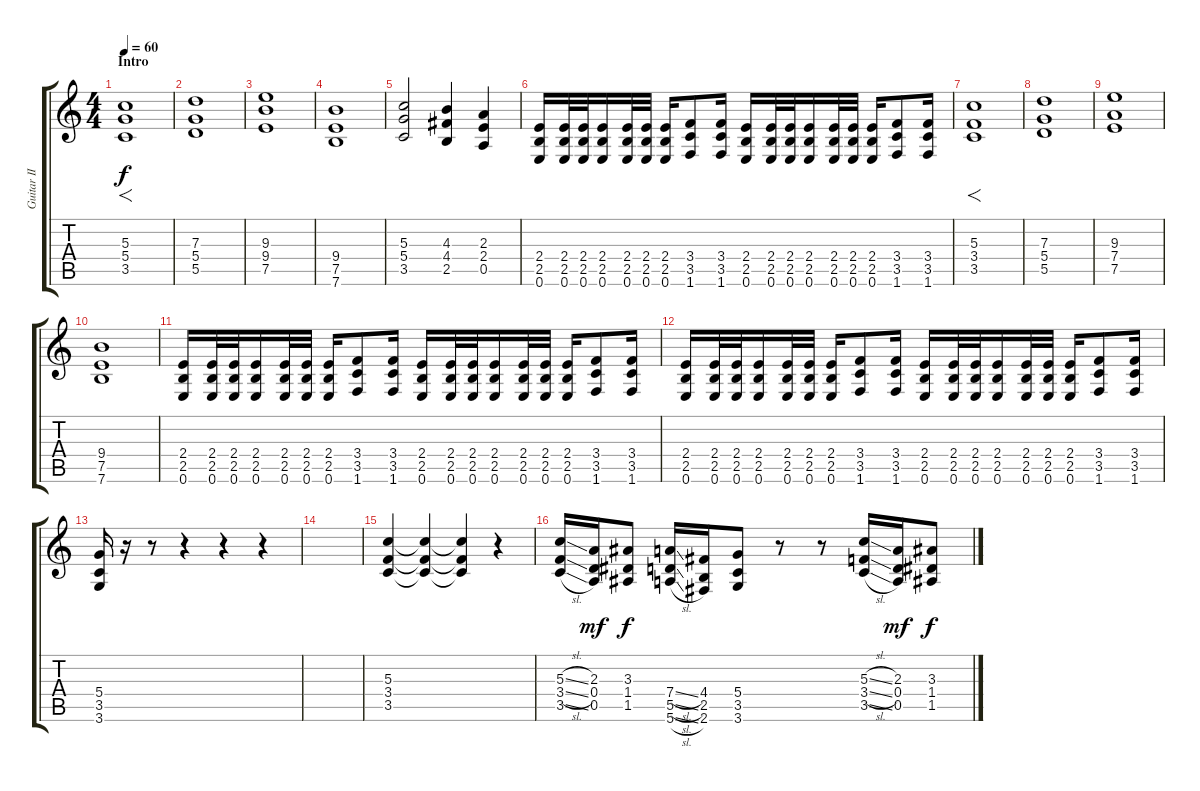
\track ("Guitar II" "Guitar II") {instrument acousticguitarsteel}
\staff {score tabs}
\tuning (E4 B3 G3 D3 A2 E2) {hide}
\ts (4 4)
\section ("" "Intro")
\tempo 60
\clef g2
\ks c
(5.3 5.4 3.5).1{f dy f instrument distortionguitar} |
(7.3 5.4 5.5).1 |
(9.3 9.4 7.5).1 |
(9.4 7.5 7.6).1 |
(5.3 5.4 3.5).2 (4.3 4.4 2.5).4 (2.3 2.4 0.5).4 |
(2.4 2.5 0.6).16 (2.4 2.5 0.6).32 (2.4 2.5 0.6).32 (2.4 2.5 0.6).16 (2.4 2.5 0.6).32 (2.4 2.5 0.6).32 (2.4 2.5 0.6).16 (3.4 3.5 1.6).8 (3.4 3.5 1.6).16 (2.4 2.5 0.6).16 (2.4 2.5 0.6).32 (2.4 2.5 0.6).32 (2.4 2.5 0.6).16 (2.4 2.5 0.6).32 (2.4 2.5 0.6).32 (2.4 2.5 0.6).16 (3.4 3.5 1.6).8 (3.4 3.5 1.6).16 |
(5.3 3.4 3.5).1{f} |
(7.3 5.4 5.5).1 |
(9.3 7.4 7.5).1 |
(9.4 7.5 7.6).1 |
(2.4 2.5 0.6).16 (2.4 2.5 0.6).32 (2.4 2.5 0.6).32 (2.4 2.5 0.6).16 (2.4 2.5 0.6).32 (2.4 2.5 0.6).32 (2.4 2.5 0.6).16 (3.4 3.5 1.6).8 (3.4 3.5 1.6).16 (2.4 2.5 0.6).16 (2.4 2.5 0.6).32 (2.4 2.5 0.6).32 (2.4 2.5 0.6).16 (2.4 2.5 0.6).32 (2.4 2.5 0.6).32 (2.4 2.5 0.6).16 (3.4 3.5 1.6).8 (3.4 3.5 1.6).16 |
(2.4 2.5 0.6).16 (2.4 2.5 0.6).32 (2.4 2.5 0.6).32 (2.4 2.5 0.6).16 (2.4 2.5 0.6).32 (2.4 2.5 0.6).32 (2.4 2.5 0.6).16 (3.4 3.5 1.6).8 (3.4 3.5 1.6).16 (2.4 2.5 0.6).16 (2.4 2.5 0.6).32 (2.4 2.5 0.6).32 (2.4 2.5 0.6).16 (2.4 2.5 0.6).32 (2.4 2.5 0.6).32 (2.4 2.5 0.6).16 (3.4 3.5 1.6).8 (3.4 3.5 1.6).16 |
(5.4 3.5 3.6).16 r.16 r.8 r.4 r.4 r.4 |
|
(5.3 3.4 3.5).4 (5.3{t} 3.4{t} 3.5{t}).4 (5.3{t} 3.4{t} 3.5{t}).4 r.4 |
(5.3{sl} 3.4{sl} 3.5{sl}).16 (2.3 0.4 0.5).16{dy mf} (3.3 1.4 1.5).8{dy f} (7.4{sl} 5.5{sl} 5.6{sl}).16 (4.4 2.5 2.6).16 (5.4 3.5 3.6).8 r.8 r.8 (5.3{sl} 3.4{sl} 3.5{sl}).16 (2.3 0.4 0.5).16{dy mf} (3.3 1.4 1.5).8{dy f}
